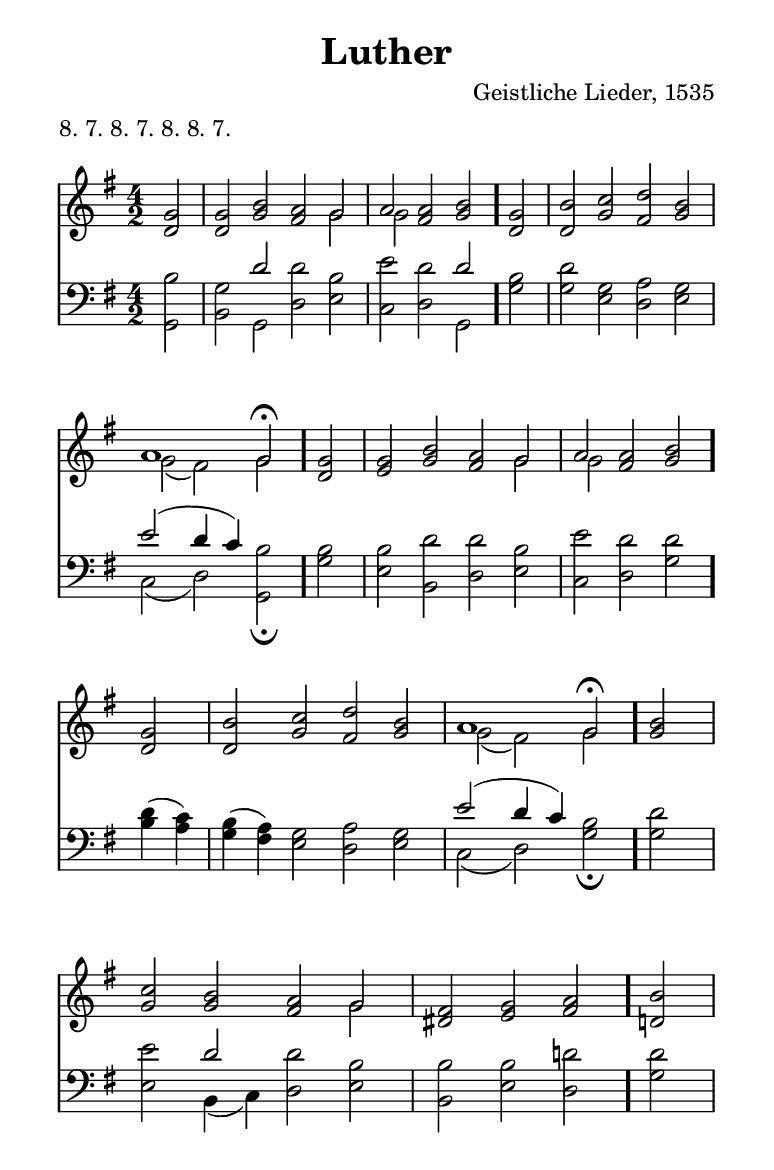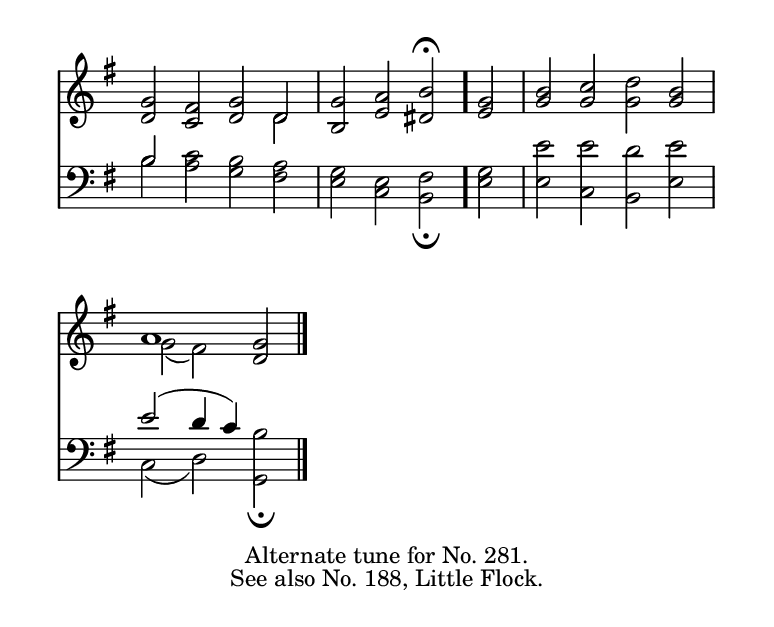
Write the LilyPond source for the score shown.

\include "common/global.ily"
\paper {
  \include "common/paper.ily"
  ragged-last-bottom = ##t
  ragged-last = ##t
  % shrink space before markup verses to fit next hymn on same page
  score-markup-spacing.padding = #1.8
  score-markup-spacing.basic-distance = #1.8
}

\header{
  hymnnumber = "6"
  title = "Luther"
  tunename = ""
  meter = "8. 7. 8. 7. 8. 8. 7."
  composer = "Geistliche Lieder, 1535"
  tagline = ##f
}

ta = { \tempo 2=69 }
tb = { \tempo 4=69 }

global = {
  \include "common/overrides.ily"
  \override Staff.TimeSignature.style = #'numbered
  \time 4/2 % original does not specify time signature
  \override Score.MetronomeMark.transparent = ##t % hide all fermata changes too % original shows tempo
  \ta
  \key g \major
  \partial 2
  \autoBeamOff
}

notesSoprano = {
\global
\relative c'' {

  g2 | g b a g | a a b \bar "." % original has \bar "||" or some such
  g2 | b c d b | a1 \tb g2^\fermata \ta \bar "."
  g2 | g b a g | a a b \bar "."
  g2 | b c d b | a1 \tb g2^\fermata \ta \bar "."
  b2 | c b a g | fis g a \bar "."
  b | g fis g d | g a \tb b^\fermata \ta \bar "."
  g2 | b c d b | a1 g2 \bar "|."

}
}

notesAlto = {
\global
\relative e' {

  d2 | d g fis g | g fis g
  d2 | d g fis g | g( fis) g
  d2 | e g fis g | g fis g
  d2 | d g fis g | g( fis) g
  g2 | g g fis g | dis e fis
  d2 | d c d d | b e dis
  e | g g g g | g( fis) d

}
}

notesTenor = {
\global
\relative a {

  b2 | g d' d b | e d d
  b | d g, a g | e'( d4 c) b2
  b2 | b d d b | e d d
  d4( c) | b4( a) g2 a g | e'( d4 c) b2
  d2 | e d d b | b b d!
  d2 | b c b a | g e fis
  g2 | e' e d e | e( d4 c) b2

}
}

notesBass = {
\global
\relative f, {

  g2 | b g d' e | c d g,
  g'2 | g e d e | c( d) g,_\fermata
  g'2 | e b d e | c d g
  b4( a) | g( fis) e2 d e | c( d) g_\fermata
  g2 | e b4( c) d2 e | b e d
  g2 | b a g fis | e c b_\fermata
  e2 | e c b e | c( d) g,_\fermata

}
}

\score {
  \context ChoirStaff <<
    \context Staff = upper <<
      \set Staff.autoBeaming = ##f
      \set ChoirStaff.systemStartDelimiter = #'SystemStartBar
      \set ChoirStaff.printPartCombineTexts = ##f
      \partcombine #'(2 . 9) \notesSoprano \notesAlto
    >>
    \context Staff = men <<
      \set Staff.autoBeaming = ##f
      \clef bass
      \set ChoirStaff.printPartCombineTexts = ##f
      \partcombine #'(2 . 9) \notesTenor \notesBass
    >>
  >>
  \layout {
    \include "common/layout.ily"
  }
  \midi{
    \include "common/midi.ily"
  }
}

\noPageBreak \markup { \fill-line { "Alternate tune for No. 281." } }
\noPageBreak \markup { \fill-line { "See also No. 188, Little Flock." } }

\version "2.19.49"  % necessary for upgrading to future LilyPond versions.

% vi:set et ts=2 sw=2 ai nocindent syntax=lilypond:
